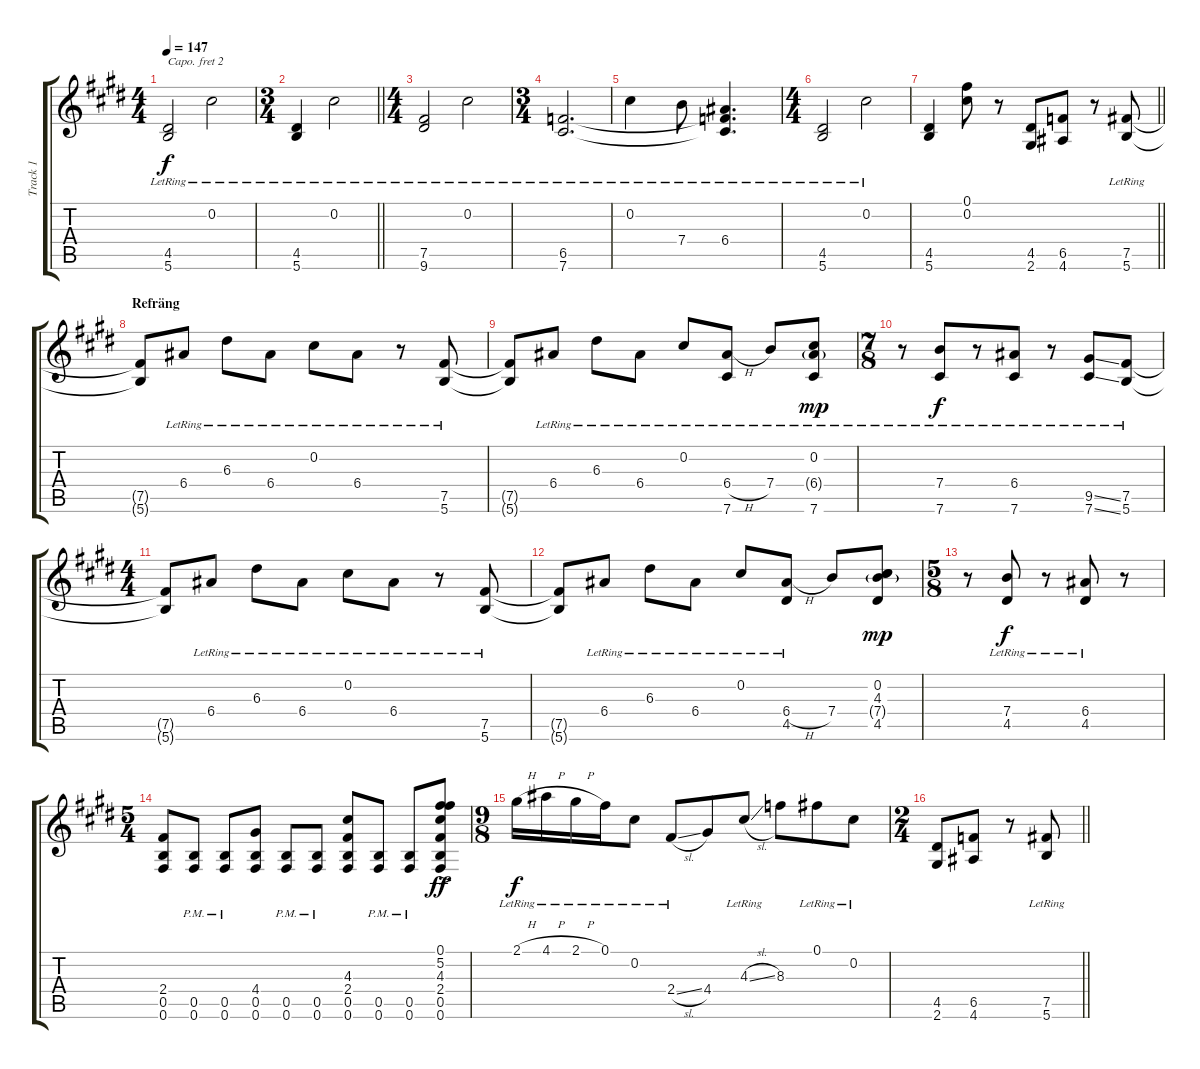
\track ("Track 1" "Track 1") {instrument overdrivenguitar}
\staff {score tabs}
\capo 2
\tuning (E4 B3 G3 D3 A2 E2) {hide}
\ts (4 4)
\tempo 147
\clef g2
\ks e
(4.5{lr} 5.6{lr}).2{dy f} 0.2{lr}.2 |
\ts (3 4)
\barLineRight lightlight
(4.5{lr} 5.6{lr}).4 0.2{lr}.2 |
\ts (4 4)
(7.5{lr} 9.6{lr}).2 0.2{lr}.2 |
\ts (3 4)
(6.5{lr} 7.6{lr}).2{d} |
0.2{lr}.4 7.4{lr}.8 (6.4{lr} 6.5{t} 7.6{t}).4{d} |
\ts (4 4)
(4.5{lr} 5.6{lr}).2 0.2{lr}.2 |
\barLineRight lightlight
(4.5 5.6).4 (0.1 0.2).8 r.8 (4.5 2.6).8{instrument overdrivenguitar} (6.5 4.6).8 r.8 (7.5{lr} 5.6{lr}).8 |
\section ("" "Refräng")
(7.5{t} 5.6{t}).8 6.4{lr}.8 6.3{lr}.8 6.4{lr}.8 0.2{lr}.8 6.4{lr}.8 r.8 (7.5{lr} 5.6{lr}).8 |
(7.5{t} 5.6{t}).8 6.4{lr}.8 6.3{lr}.8 6.4{lr}.8 0.2{lr}.8 (6.4{h lr} 7.6).8 7.4{lr}.8 (0.2{lr} 6.4{g lr} 7.6{lr}).8{dy mp} |
\ts (7 8)
r.8 (7.4{lr} 7.6{lr}).8{dy f} r.8 (6.4{lr} 7.6{lr}).8 r.8 (9.5{ss lr} 7.6{ss lr}).8 (7.5{lr} 5.6{lr}).8 |
\ts (4 4)
(7.5{t} 5.6{t}).8 6.4{lr}.8 6.3{lr}.8 6.4{lr}.8 0.2{lr}.8 6.4{lr}.8 r.8 (7.5{lr} 5.6{lr}).8 |
(7.5{t} 5.6{t}).8 6.4{lr}.8 6.3{lr}.8 6.4{lr}.8 0.2{lr}.8 (6.4{h lr} 4.5).8 7.4.8 (0.2 4.3 7.4{g} 4.5).8{dy mp} |
\ts (5 8)
r.8 (7.4{lr} 4.5).8{dy f} r.8 (6.4{lr} 4.5).8 r.8 |
\ts (5 4)
(2.4 0.5 0.6).8 (0.5{pm} 0.6{pm}).8 (0.5{pm} 0.6{pm}).8 (4.4 0.5 0.6).8 (0.5{pm} 0.6{pm}).8 (0.5{pm} 0.6{pm}).8 (4.3 2.4 0.5 0.6).8 (0.5{pm} 0.6{pm}).8 (0.5{pm} 0.6{pm}).8 (0.1{ac} 5.2{ac} 4.3{ac} 2.4{ac} 0.5{ac} 0.6{ac}).8{dy ff} |
\ts (9 8)
2.1{h lr}.16{dy f} 4.1{h lr}.16 2.1{h lr}.16 0.1{lr}.16 0.2{lr}.8 2.4{sl lr}.8 4.4.8 4.3{sl lr}.8 8.3.8 0.1{lr}.8 0.2{lr}.8 |
\ts (2 4)
\barLineRight lightlight
(4.5 2.6).8 (6.5 4.6).8 r.8 (7.5{lr} 5.6{lr}).8
